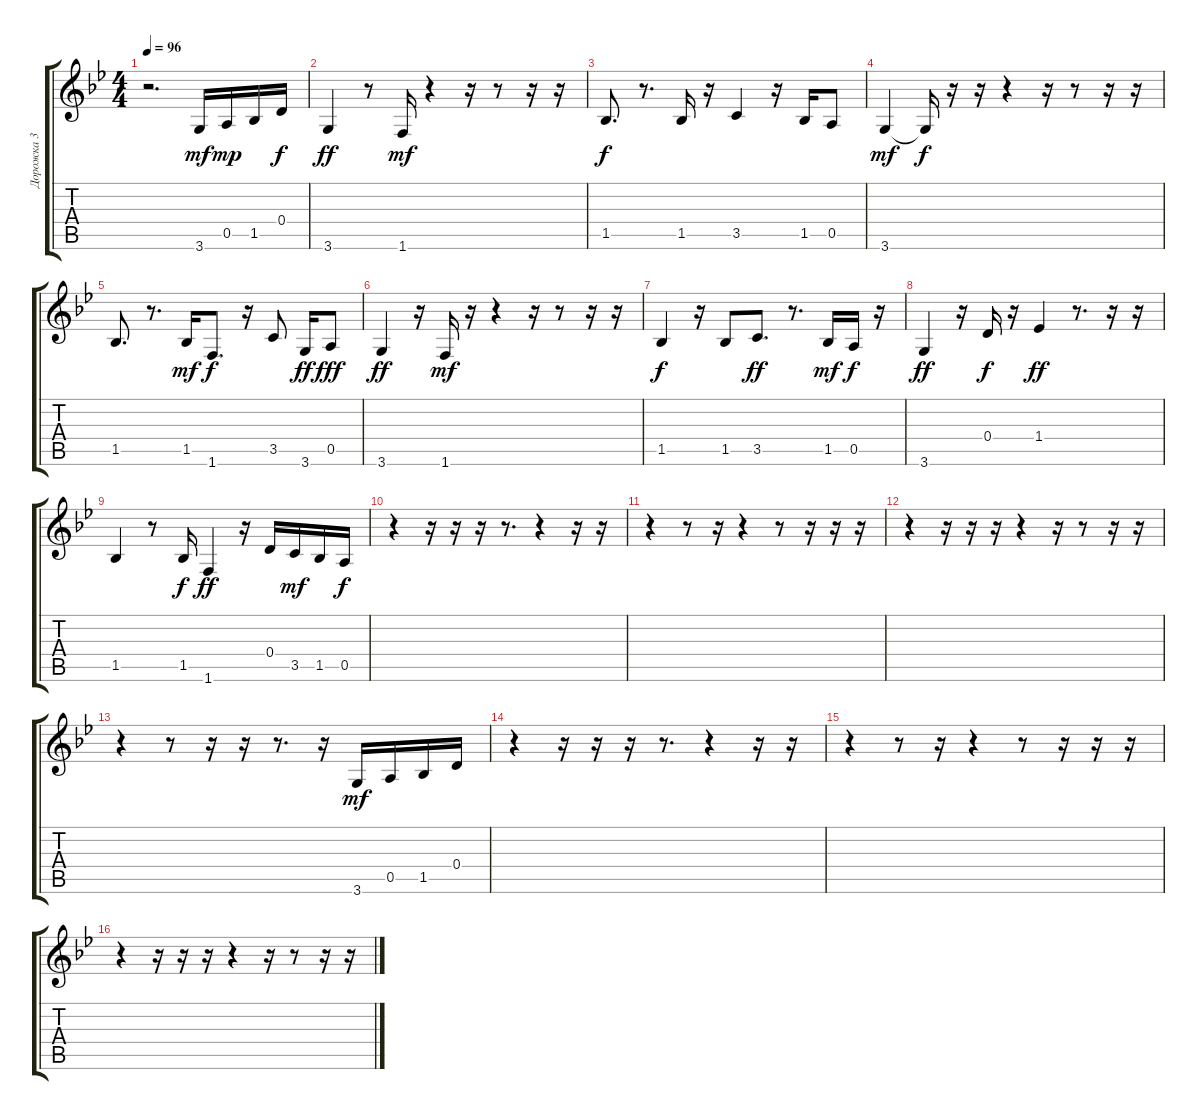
\track ("Дорожка 3" "Дорожка 3") {instrument electricbassfinger}
\staff {score tabs}
\tuning (E4 B3 G3 D3 A2 E2) {hide}
\ts (4 4)
\tempo 96
\clef g2
\ks bb
r.2{d dy f} 3.6.16{dy mf} 0.5.16{dy mp} 1.5.16 0.4.16{dy f} |
3.6.4{dy ff} r.8 1.6.16{dy mf} r.4 r.16 r.8 r.16 r.16 |
1.5.8{d dy f} r.8{d} 1.5.16 r.16 3.5.4 r.16 1.5.16 0.5.8 |
3.6.4{dy mf} 3.6{t}.16{dy f} r.16 r.16 r.4 r.16 r.8 r.16 r.16 |
1.5.8{d} r.8{d} 1.5.16{dy mf} 1.6.8{d dy f} r.16 3.5.8 3.6.16{dy ff} 0.5.8{dy fff} |
3.6.4{dy ff} r.16 1.6.16{dy mf} r.16 r.4 r.16 r.8 r.16 r.16 |
1.5.4{dy f} r.16 1.5.8 3.5.8{d dy ff} r.8{d} 1.5.16{dy mf} 0.5.16{dy f} r.16 |
3.6.4{dy ff} r.16 0.4.16{dy f} r.16 1.4.4{dy ff} r.8{d} r.16 r.16 |
1.5.4 r.8 1.5.16{dy f} 1.6.4{dy ff} r.16 0.4.16 3.5.16{dy mf} 1.5.16 0.5.16{dy f} |
r.4 r.16 r.16 r.16 r.8{d} r.4 r.16 r.16 |
r.4 r.8 r.16 r.4 r.8 r.16 r.16 r.16 |
r.4 r.16 r.16 r.16 r.4 r.16 r.8 r.16 r.16 |
r.4 r.8 r.16 r.16 r.8{d} r.16 3.6.16{dy mf} 0.5.16 1.5.16 0.4.16 |
r.4 r.16 r.16 r.16 r.8{d} r.4 r.16 r.16 |
r.4 r.8 r.16 r.4 r.8 r.16 r.16 r.16 |
r.4 r.16 r.16 r.16 r.4 r.16 r.8 r.16 r.16
